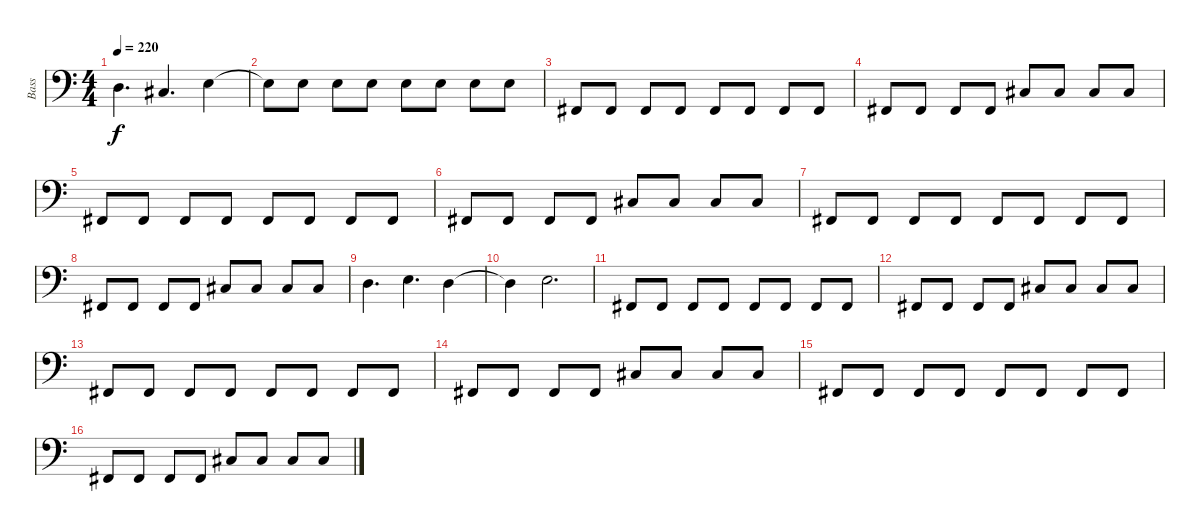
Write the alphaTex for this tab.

\track ("Bass" "Bass") {instrument slapbass1}
\staff {score}
\tuning (G2 D2 A1 E1) {hide}
\ts (4 4)
\tempo 220
\clef f4
\ks c
5.3.4{d dy f} 4.3.4{d} 7.3.4 |
7.3{t}.8 7.3.8 7.3.8 7.3.8 7.3.8 7.3.8 7.3.8 7.3.8 |
2.4.8 2.4.8 2.4.8 2.4.8 2.4.8 2.4.8 2.4.8 2.4.8 |
2.4.8 2.4.8 2.4.8 2.4.8 4.3.8 4.3.8 4.3.8 4.3.8 |
2.4.8 2.4.8 2.4.8 2.4.8 2.4.8 2.4.8 2.4.8 2.4.8 |
2.4.8 2.4.8 2.4.8 2.4.8 4.3.8 4.3.8 4.3.8 4.3.8 |
2.4.8 2.4.8 2.4.8 2.4.8 2.4.8 2.4.8 2.4.8 2.4.8 |
2.4.8 2.4.8 2.4.8 2.4.8 4.3.8 4.3.8 4.3.8 4.3.8 |
0.2.4{d} 2.2.4{d} 0.2.4 |
0.2{t}.4 2.2.2{d} |
2.4.8 2.4.8 2.4.8 2.4.8 2.4.8 2.4.8 2.4.8 2.4.8 |
2.4.8 2.4.8 2.4.8 2.4.8 4.3.8 4.3.8 4.3.8 4.3.8 |
2.4.8 2.4.8 2.4.8 2.4.8 2.4.8 2.4.8 2.4.8 2.4.8 |
2.4.8 2.4.8 2.4.8 2.4.8 4.3.8 4.3.8 4.3.8 4.3.8 |
2.4.8 2.4.8 2.4.8 2.4.8 2.4.8 2.4.8 2.4.8 2.4.8 |
2.4.8 2.4.8 2.4.8 2.4.8 4.3.8 4.3.8 4.3.8 4.3.8
